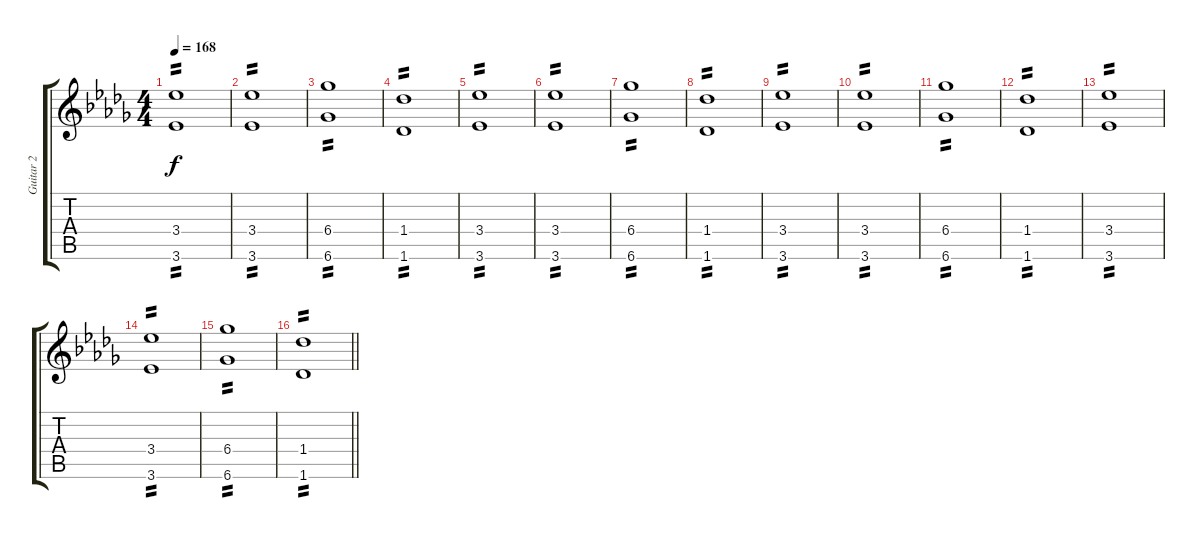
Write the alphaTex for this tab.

\track ("Guitar 2" "Guitar 2") {instrument distortionguitar}
\staff {score tabs}
\tuning (E4 C4 G3 C3 G2 C2) {hide}
\ts (4 4)
\tempo 168
\clef g2
\ks db
(3.4 3.6).1{ot 8vb tp 2 dy f} |
(3.4 3.6).1{ot 8vb tp 2} |
(6.4 6.6).1{ot 8vb tp 2} |
(1.4 1.6).1{ot 8vb tp 2} |
(3.4 3.6).1{ot 8vb tp 2} |
(3.4 3.6).1{ot 8vb tp 2} |
(6.4 6.6).1{ot 8vb tp 2} |
(1.4 1.6).1{ot 8vb tp 2} |
(3.4 3.6).1{ot 8vb tp 2} |
(3.4 3.6).1{ot 8vb tp 2} |
(6.4 6.6).1{ot 8vb tp 2} |
(1.4 1.6).1{ot 8vb tp 2} |
(3.4 3.6).1{ot 8vb tp 2} |
(3.4 3.6).1{ot 8vb tp 2} |
(6.4 6.6).1{ot 8vb tp 2} |
\barLineRight lightlight
(1.4 1.6).1{ot 8vb tp 2}
